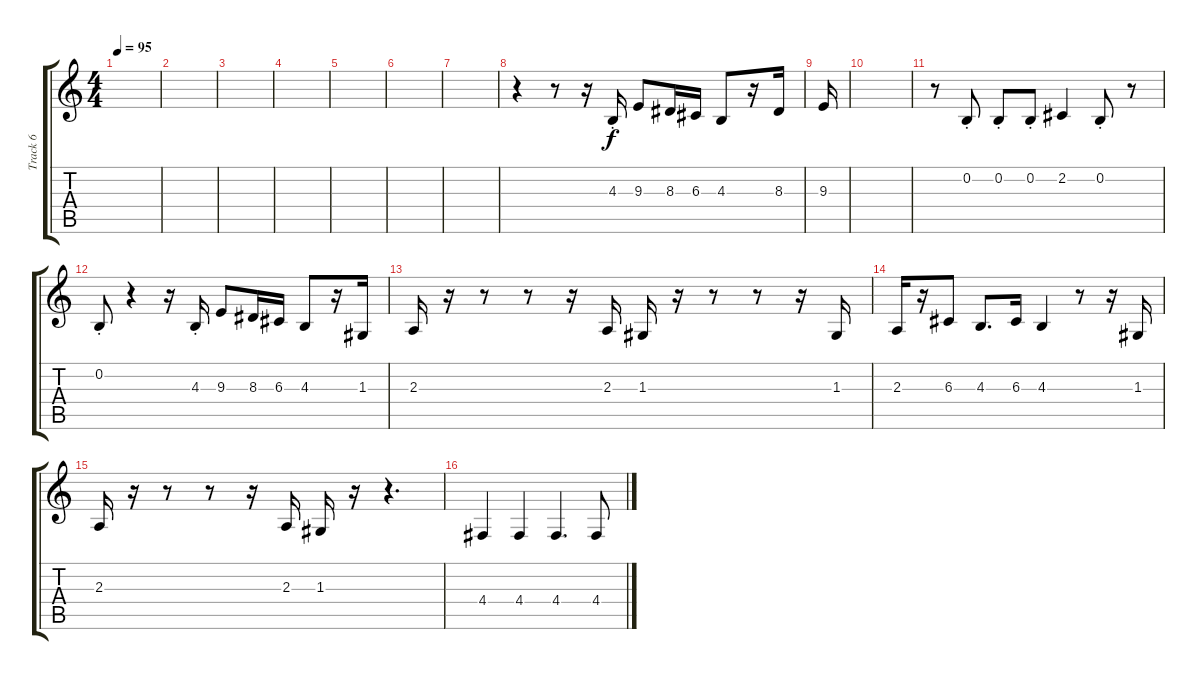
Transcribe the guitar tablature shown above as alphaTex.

\track ("Track 6" "Track 6") {instrument trombone}
\staff {score tabs}
\tuning (E4 B3 G3 D3 A2 E2) {hide}
\ts (4 4)
\tempo 95
\clef g2
\ks c
|
|
|
|
|
|
|
r.4 r.8 r.16 4.3{st}.16 9.3.8 8.3.16 6.3.16 4.3.8 r.16 8.3.16 |
9.3.16 |
|
r.8 0.2{st}.8 0.2{st}.8 0.2{st}.8 2.2.4 0.2{st}.8 r.8 |
0.2{st}.8 r.4 r.16 4.3{st}.16 9.3.8 8.3.16 6.3.16 4.3.8 r.16 1.3.16 |
2.3.16 r.16 r.8 r.8 r.16 2.3.16 1.3.16 r.16 r.8 r.8 r.16 1.3.16 |
2.3.16 r.16 6.3.8 4.3.8{d} 6.3.16 4.3.4 r.8 r.16 1.3.16 |
2.3.16 r.16 r.8 r.8 r.16 2.3.16 1.3.16 r.16 r.4{d} |
4.4.4 4.4.4 4.4.4{d} 4.4.8
